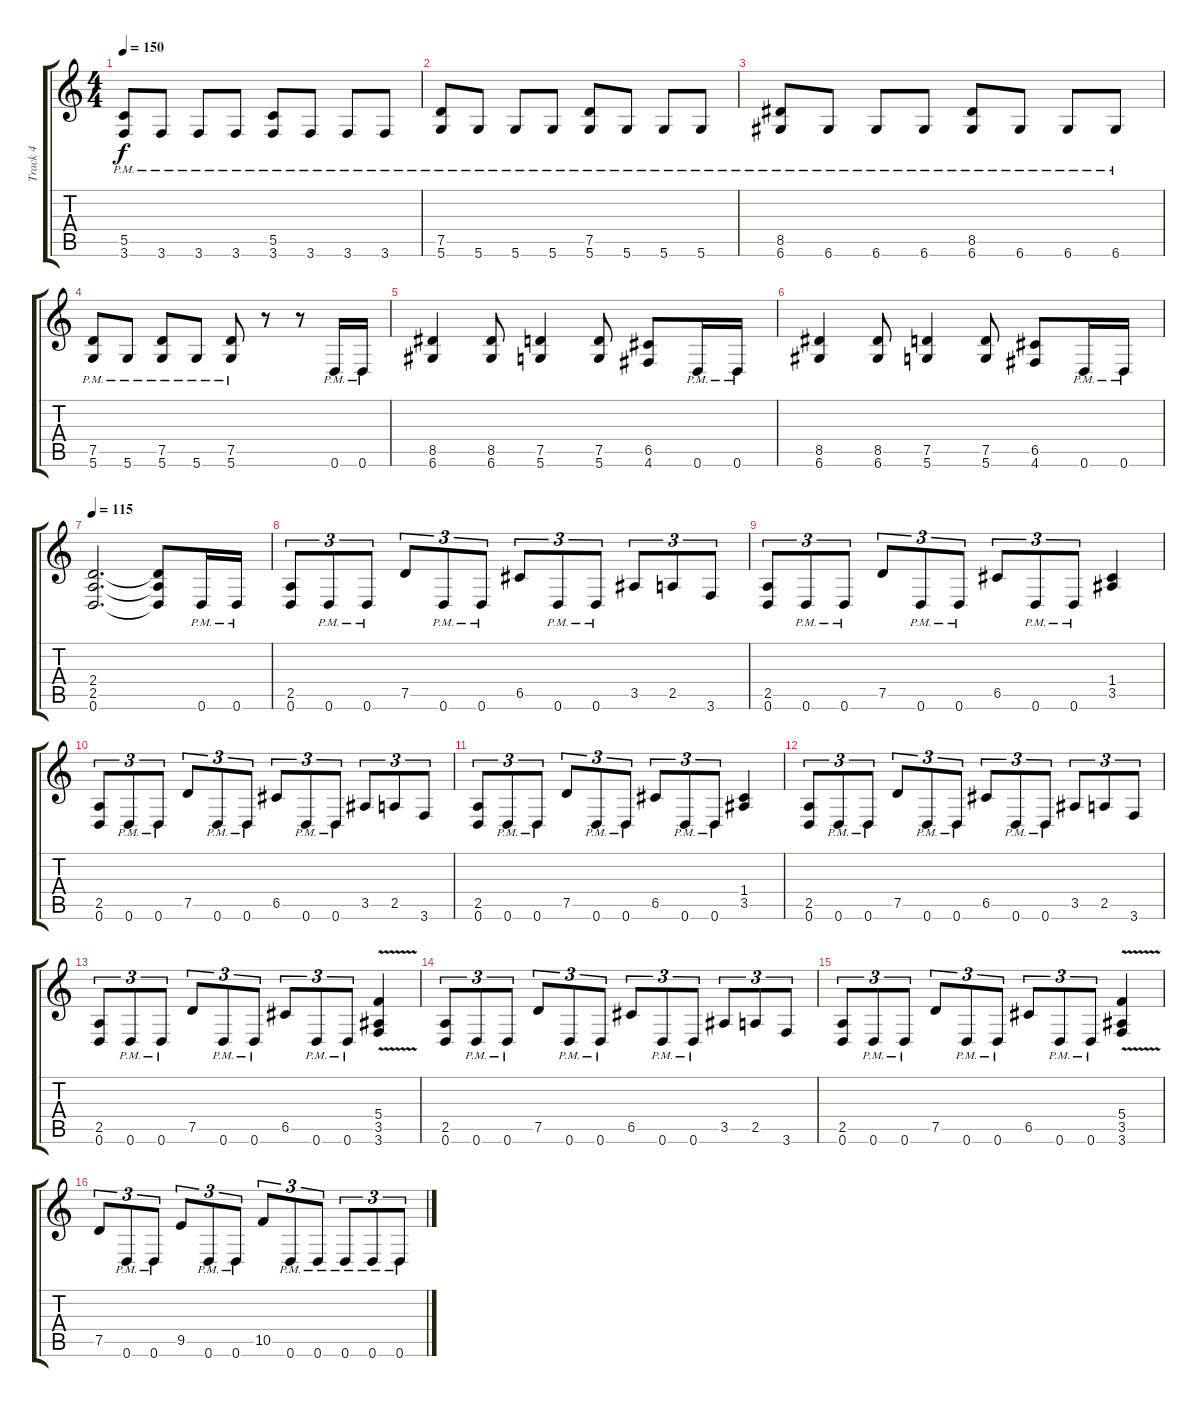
\track ("Track 4" "Track 4") {instrument distortionguitar}
\staff {score tabs}
\tuning (D4 A3 F3 C3 G2 D2) {hide}
\ts (4 4)
\tempo 150
\clef g2
\ks c
(5.5{pm} 3.6{pm}).8{dy f} 3.6{pm}.8 3.6{pm}.8 3.6{pm}.8 (5.5{pm} 3.6{pm}).8 3.6{pm}.8 3.6{pm}.8 3.6{pm}.8 |
(7.5{pm} 5.6{pm}).8 5.6{pm}.8 5.6{pm}.8 5.6{pm}.8 (7.5{pm} 5.6{pm}).8 5.6{pm}.8 5.6{pm}.8 5.6{pm}.8 |
(8.5{pm} 6.6{pm}).8 6.6{pm}.8 6.6{pm}.8 6.6{pm}.8 (8.5{pm} 6.6{pm}).8 6.6{pm}.8 6.6{pm}.8 6.6{pm}.8 |
(7.5{pm} 5.6{pm}).8 5.6{pm}.8 (7.5 5.6{pm}).8 5.6{pm}.8 (7.5{pm} 5.6{pm}).8 r.8 r.8 0.6{pm}.16 0.6{pm}.16 |
(8.5 6.6).4 (8.5 6.6).8 (7.5 5.6).4 (7.5 5.6).8 (6.5 4.6).8 0.6{pm}.16 0.6{pm}.16 |
(8.5 6.6).4 (8.5 6.6).8 (7.5 5.6).4 (7.5 5.6).8 (6.5 4.6).8 0.6{pm}.16 0.6{pm}.16 |
\tempo 115
(2.4 2.5 0.6).2{d} (2.4{t} 2.5{t} 0.6{t}).8 0.6{pm}.16 0.6{pm}.16 |
(2.5 0.6).8{tu (3 2)} 0.6{pm}.8{tu (3 2)} 0.6{pm}.8{tu (3 2)} 7.5.8{tu (3 2)} 0.6{pm}.8{tu (3 2)} 0.6{pm}.8{tu (3 2)} 6.5.8{tu (3 2)} 0.6{pm}.8{tu (3 2)} 0.6{pm}.8{tu (3 2)} 3.5.8{tu (3 2)} 2.5.8{tu (3 2)} 3.6.8{tu (3 2)} |
(2.5 0.6).8{tu (3 2)} 0.6{pm}.8{tu (3 2)} 0.6{pm}.8{tu (3 2)} 7.5.8{tu (3 2)} 0.6{pm}.8{tu (3 2)} 0.6{pm}.8{tu (3 2)} 6.5.8{tu (3 2)} 0.6{pm}.8{tu (3 2)} 0.6{pm}.8{tu (3 2)} (1.4 3.5).4 |
(2.5 0.6).8{tu (3 2)} 0.6{pm}.8{tu (3 2)} 0.6{pm}.8{tu (3 2)} 7.5.8{tu (3 2)} 0.6{pm}.8{tu (3 2)} 0.6{pm}.8{tu (3 2)} 6.5.8{tu (3 2)} 0.6{pm}.8{tu (3 2)} 0.6{pm}.8{tu (3 2)} 3.5.8{tu (3 2)} 2.5.8{tu (3 2)} 3.6.8{tu (3 2)} |
(2.5 0.6).8{tu (3 2)} 0.6{pm}.8{tu (3 2)} 0.6{pm}.8{tu (3 2)} 7.5.8{tu (3 2)} 0.6{pm}.8{tu (3 2)} 0.6{pm}.8{tu (3 2)} 6.5.8{tu (3 2)} 0.6{pm}.8{tu (3 2)} 0.6{pm}.8{tu (3 2)} (1.4 3.5).4 |
(2.5 0.6).8{tu (3 2)} 0.6{pm}.8{tu (3 2)} 0.6{pm}.8{tu (3 2)} 7.5.8{tu (3 2)} 0.6{pm}.8{tu (3 2)} 0.6{pm}.8{tu (3 2)} 6.5.8{tu (3 2)} 0.6{pm}.8{tu (3 2)} 0.6{pm}.8{tu (3 2)} 3.5.8{tu (3 2)} 2.5.8{tu (3 2)} 3.6.8{tu (3 2)} |
(2.5 0.6).8{tu (3 2)} 0.6{pm}.8{tu (3 2)} 0.6{pm}.8{tu (3 2)} 7.5.8{tu (3 2)} 0.6{pm}.8{tu (3 2)} 0.6{pm}.8{tu (3 2)} 6.5.8{tu (3 2)} 0.6{pm}.8{tu (3 2)} 0.6{pm}.8{tu (3 2)} (5.4{v} 3.5{v} 3.6).4 |
(2.5 0.6).8{tu (3 2)} 0.6{pm}.8{tu (3 2)} 0.6{pm}.8{tu (3 2)} 7.5.8{tu (3 2)} 0.6{pm}.8{tu (3 2)} 0.6{pm}.8{tu (3 2)} 6.5.8{tu (3 2)} 0.6{pm}.8{tu (3 2)} 0.6{pm}.8{tu (3 2)} 3.5.8{tu (3 2)} 2.5.8{tu (3 2)} 3.6.8{tu (3 2)} |
(2.5 0.6).8{tu (3 2)} 0.6{pm}.8{tu (3 2)} 0.6{pm}.8{tu (3 2)} 7.5.8{tu (3 2)} 0.6{pm}.8{tu (3 2)} 0.6{pm}.8{tu (3 2)} 6.5.8{tu (3 2)} 0.6{pm}.8{tu (3 2)} 0.6{pm}.8{tu (3 2)} (5.4{v} 3.5{v} 3.6).4 |
7.5.8{tu (3 2)} 0.6{pm}.8{tu (3 2)} 0.6{pm}.8{tu (3 2)} 9.5.8{tu (3 2)} 0.6{pm}.8{tu (3 2)} 0.6{pm}.8{tu (3 2)} 10.5.8{tu (3 2)} 0.6{pm}.8{tu (3 2)} 0.6{pm}.8{tu (3 2)} 0.6{pm}.8{tu (3 2)} 0.6{pm}.8{tu (3 2)} 0.6{pm}.8{tu (3 2)}
